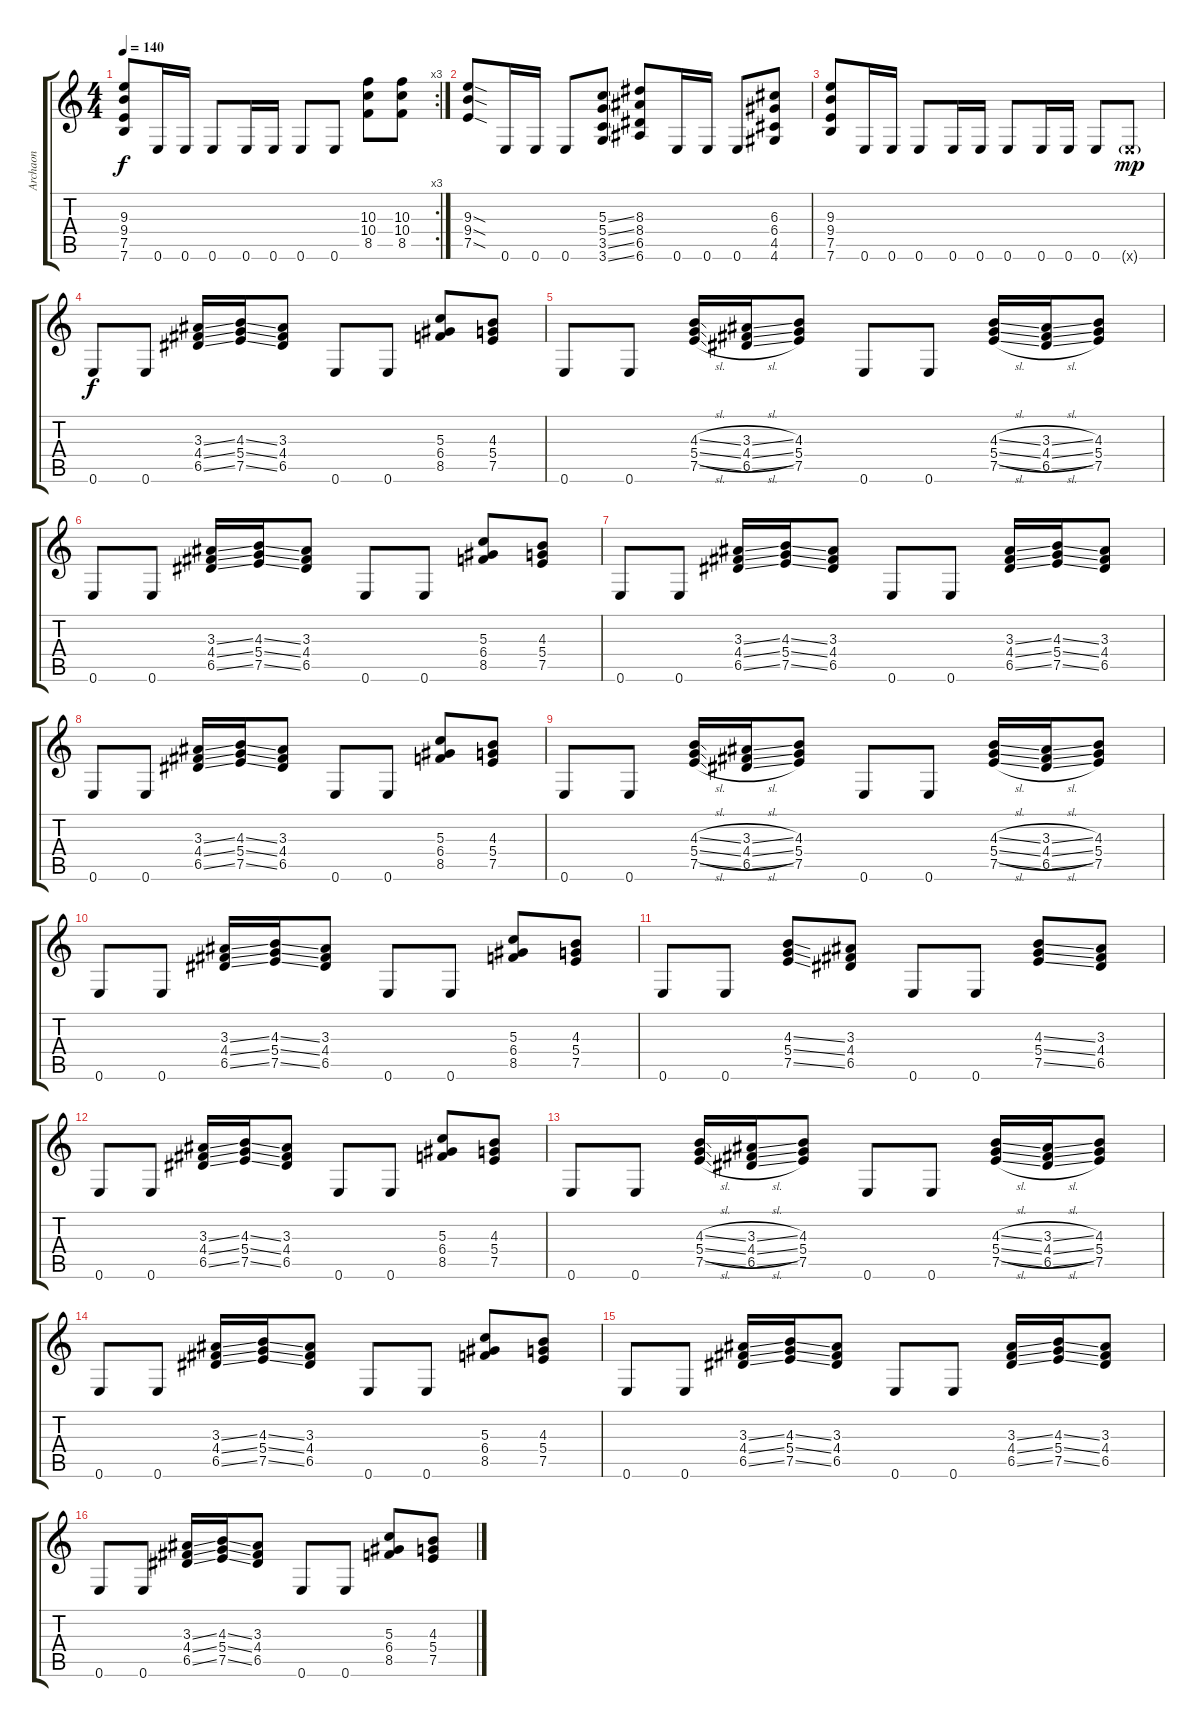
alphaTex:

\track ("Archaon" "Archaon") {instrument distortionguitar}
\staff {score tabs}
\tuning (E4 B3 G3 D3 A2 E2) {hide}
\rc 3
\ts (4 4)
\tempo 140
\clef g2
\ks c
(9.3 9.4 7.5 7.6).8{dy f} 0.6.16 0.6.16 0.6.8 0.6.16 0.6.16 0.6.8 0.6.8 (10.3 10.4 8.5).8 (10.3 10.4 8.5).8 |
(9.3{sod} 9.4{sod} 7.5{sod}).8 0.6.16 0.6.16 0.6.8 (5.3{ss} 5.4{ss} 3.5{ss} 3.6{ss}).8 (8.3 8.4 6.5 6.6).8 0.6.16 0.6.16 0.6.8 (6.3 6.4 4.5 4.6).8 |
(9.3 9.4 7.5 7.6).8 0.6.16 0.6.16 0.6.8 0.6.16 0.6.16 0.6.8 0.6.16 0.6.16 0.6.8 0.6{g x}.8{dy mp} |
0.6.8{dy f} 0.6.8 (3.3{ss} 4.4{ss} 6.5{ss}).16 (4.3{ss} 5.4{ss} 7.5{ss}).16 (3.3 4.4 6.5).8 0.6.8 0.6.8 (5.3 6.4 8.5).8 (4.3 5.4 7.5).8 |
0.6.8 0.6.8 (4.3{sl} 5.4{sl} 7.5{sl}).16 (3.3{sl} 4.4{sl} 6.5{sl}).16 (4.3 5.4 7.5).8 0.6.8 0.6.8 (4.3{sl} 5.4{sl} 7.5{sl}).16 (3.3{sl} 4.4{sl} 6.5{sl}).16 (4.3 5.4 7.5).8 |
0.6.8 0.6.8 (3.3{ss} 4.4{ss} 6.5{ss}).16 (4.3{ss} 5.4{ss} 7.5{ss}).16 (3.3 4.4 6.5).8 0.6.8 0.6.8 (5.3 6.4 8.5).8 (4.3 5.4 7.5).8 |
0.6.8 0.6.8 (3.3{ss} 4.4{ss} 6.5{ss}).16 (4.3{ss} 5.4{ss} 7.5{ss}).16 (3.3 4.4 6.5).8 0.6.8 0.6.8 (3.3{ss} 4.4{ss} 6.5{ss}).16 (4.3{ss} 5.4{ss} 7.5{ss}).16 (3.3 4.4 6.5).8 |
0.6.8 0.6.8 (3.3{ss} 4.4{ss} 6.5{ss}).16 (4.3{ss} 5.4{ss} 7.5{ss}).16 (3.3 4.4 6.5).8 0.6.8 0.6.8 (5.3 6.4 8.5).8 (4.3 5.4 7.5).8 |
0.6.8 0.6.8 (4.3{sl} 5.4{sl} 7.5{sl}).16 (3.3{sl} 4.4{sl} 6.5{sl}).16 (4.3 5.4 7.5).8 0.6.8 0.6.8 (4.3{sl} 5.4{sl} 7.5{sl}).16 (3.3{sl} 4.4{sl} 6.5{sl}).16 (4.3 5.4 7.5).8 |
0.6.8 0.6.8 (3.3{ss} 4.4{ss} 6.5{ss}).16 (4.3{ss} 5.4{ss} 7.5{ss}).16 (3.3 4.4 6.5).8 0.6.8 0.6.8 (5.3 6.4 8.5).8 (4.3 5.4 7.5).8 |
0.6.8 0.6.8 (4.3{ss} 5.4{ss} 7.5{ss}).8 (3.3 4.4 6.5).8 0.6.8 0.6.8 (4.3{ss} 5.4{ss} 7.5{ss}).8 (3.3 4.4 6.5).8 |
0.6.8 0.6.8 (3.3{ss} 4.4{ss} 6.5{ss}).16 (4.3{ss} 5.4{ss} 7.5{ss}).16 (3.3 4.4 6.5).8 0.6.8 0.6.8 (5.3 6.4 8.5).8 (4.3 5.4 7.5).8 |
0.6.8 0.6.8 (4.3{sl} 5.4{sl} 7.5{sl}).16 (3.3{sl} 4.4{sl} 6.5{sl}).16 (4.3 5.4 7.5).8 0.6.8 0.6.8 (4.3{sl} 5.4{sl} 7.5{sl}).16 (3.3{sl} 4.4{sl} 6.5{sl}).16 (4.3 5.4 7.5).8 |
0.6.8 0.6.8 (3.3{ss} 4.4{ss} 6.5{ss}).16 (4.3{ss} 5.4{ss} 7.5{ss}).16 (3.3 4.4 6.5).8 0.6.8 0.6.8 (5.3 6.4 8.5).8 (4.3 5.4 7.5).8 |
0.6.8 0.6.8 (3.3{ss} 4.4{ss} 6.5{ss}).16 (4.3{ss} 5.4{ss} 7.5{ss}).16 (3.3 4.4 6.5).8 0.6.8 0.6.8 (3.3{ss} 4.4{ss} 6.5{ss}).16 (4.3{ss} 5.4{ss} 7.5{ss}).16 (3.3 4.4 6.5).8 |
0.6.8 0.6.8 (3.3{ss} 4.4{ss} 6.5{ss}).16 (4.3{ss} 5.4{ss} 7.5{ss}).16 (3.3 4.4 6.5).8 0.6.8 0.6.8 (5.3 6.4 8.5).8 (4.3 5.4 7.5).8
